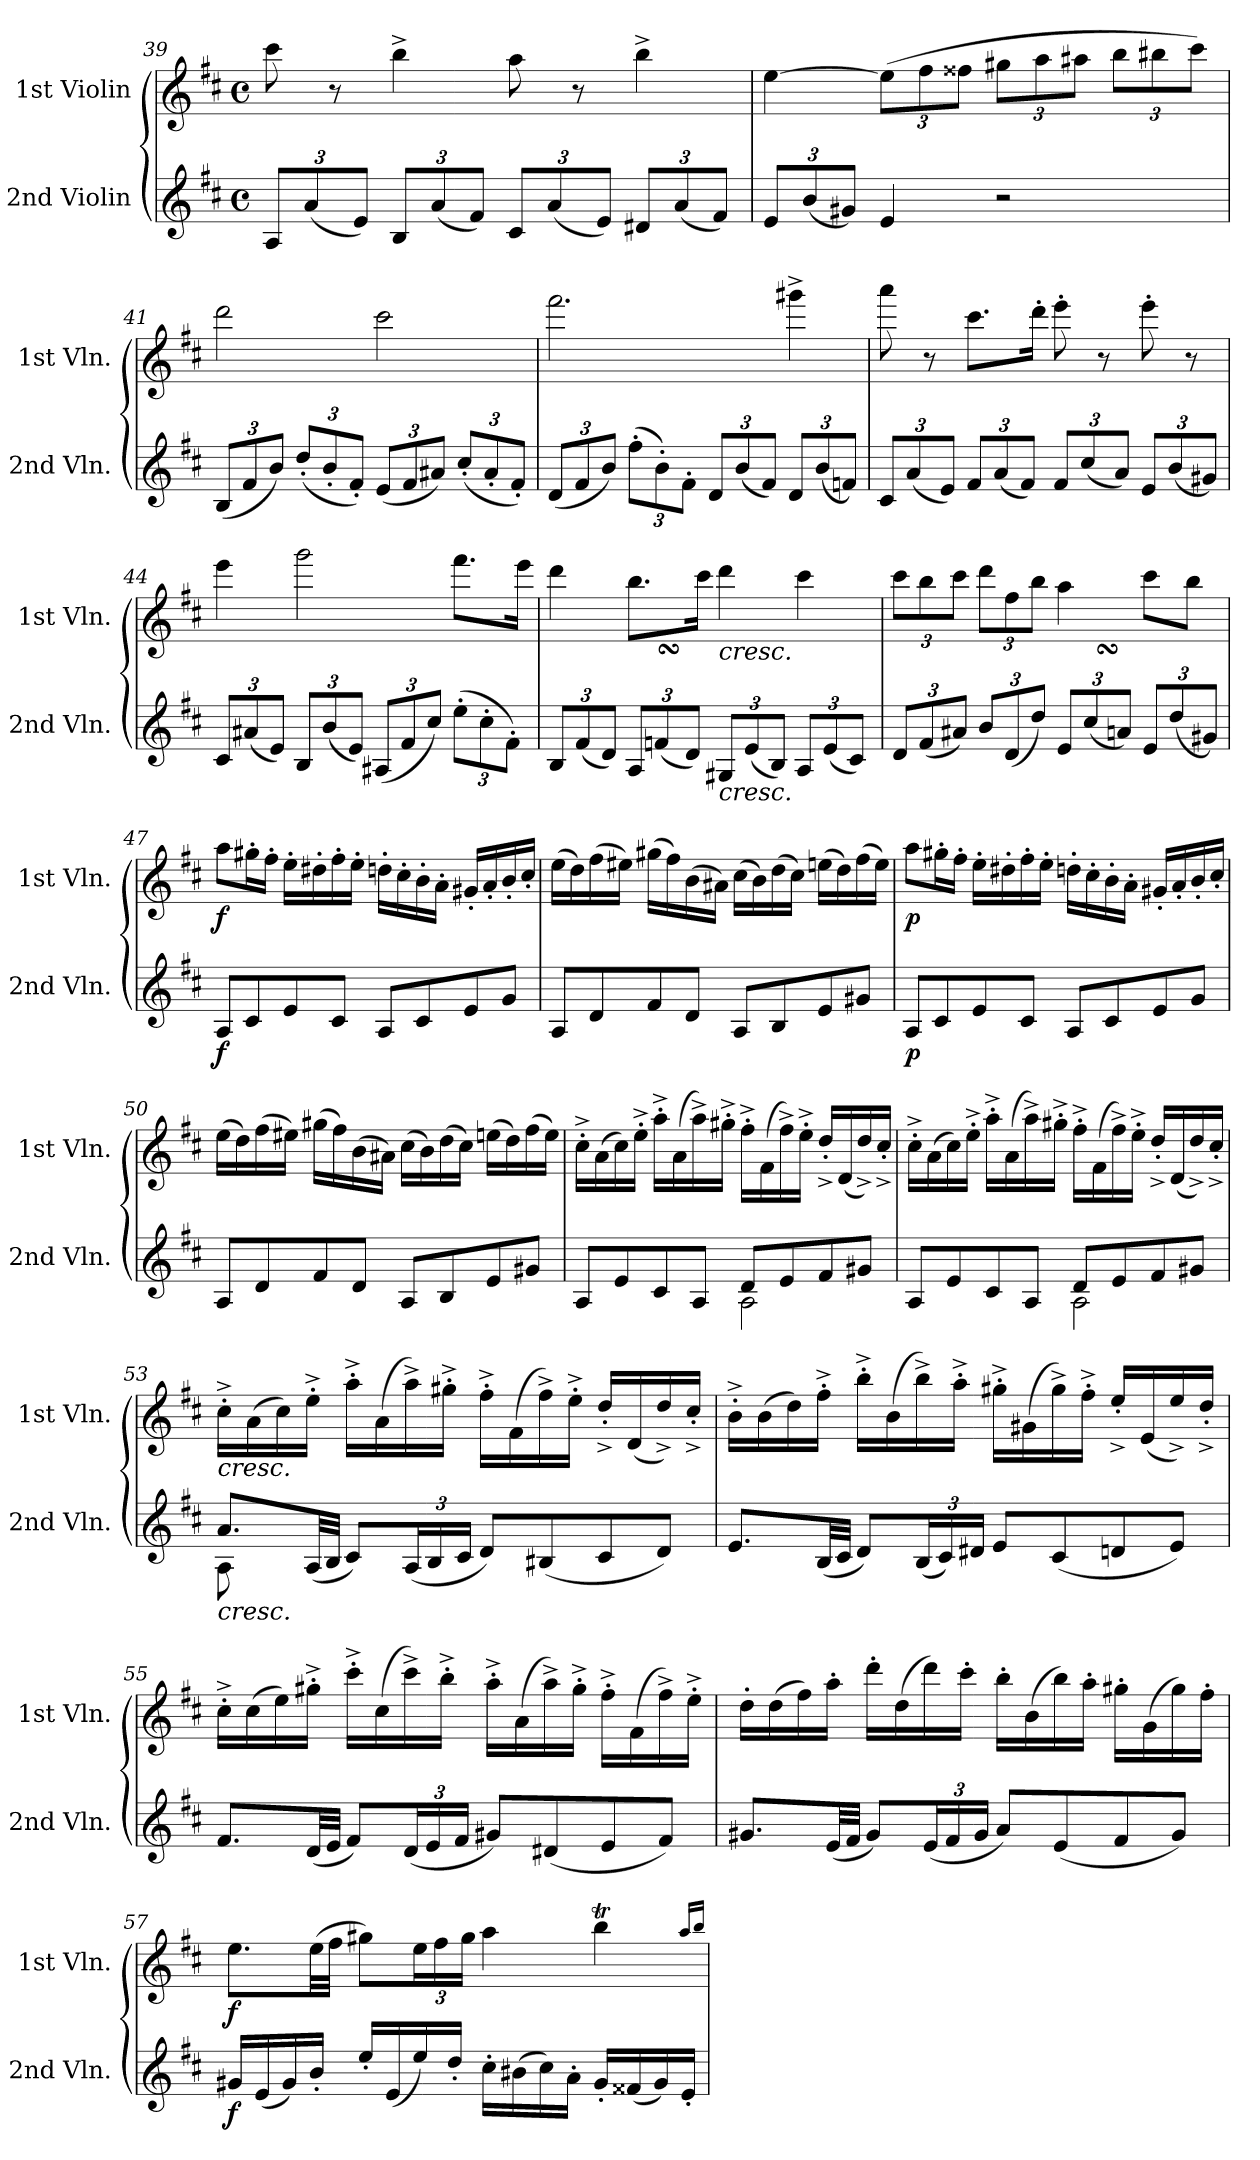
**kern	**dynam	**kern	**dynam
*part2	*part2	*part1	*part1
*staff2	*staff2	*staff1	*staff1
*I"2nd Violin	*	*I"1st Violin	*
*I'2nd Vln.	*	*I'1st Vln.	*
*clefG2	*	*clefG2	*
*k[f#c#]	*	*k[f#c#]	*
*M4/4	*	*M4/4	*
*met(c)	*	*met(c)	*
*Xbrackettup	*	*	*
=39	=39	=39	=39
12A/L	.	8ccc#\	.
(<12a/	.	.	.
.	.	8r	.
12e/J)	.	.	.
12B/L	.	4bb^\	.
(<12a/	.	.	.
12f#/J)	.	.	.
12c#/L	.	8aa\	.
(<12a/	.	.	.
.	.	8r	.
12e/J)	.	.	.
12d#X/L	.	4bb^\	.
(<12a/	.	.	.
12f#/J)	.	.	.
!!LO:LB:g=z
=40	=40	=40	=40
12e/L	.	[4ee\	.
(<12b/	.	.	.
12g#X/J)	.	.	.
*	*	*Xbrackettup	*
4e/	.	(>12ee\L]	.
.	.	12ff#\	.
.	.	12ff##X\J	.
2r	.	12gg#X\L	.
.	.	12aa\	.
.	.	12aa#X\J	.
.	.	12bb\L	.
.	.	12bb#X\	.
.	.	12ccc#\J)	.
=41	=41	=41	=41
(<12B/L	.	2ddd\	.
12f#/	.	.	.
12b/J)	.	.	.
(<12dd'/L	.	.	.
12b'/	.	.	.
12f#'/J)	.	.	.
(<12e/L	.	2ccc#\	.
12f#/	.	.	.
12a#X/J)	.	.	.
(<12cc#'/L	.	.	.
12a#'/	.	.	.
12f#'/J)	.	.	.
!!LO:LB:g=z
=42	=42	=42	=42
(<12d/L	.	2.fff#\	.
12f#/	.	.	.
12b/J)	.	.	.
(>12ff#'\L	.	.	.
12b'\)	.	.	.
12f#'\J	.	.	.
12d/L	.	.	.
(<12b/	.	.	.
12f#/J)	.	.	.
12d/L	.	4ggg#X^\	.
(<12b/	.	.	.
12fn/J)	.	.	.
=43	=43	=43	=43
12c#/L	.	8aaa\	.
(<12a/	.	.	.
.	.	8r	.
12e/J)	.	.	.
12f#/L	.	8.ccc#\L	.
(<12a/	.	.	.
12f#/J)	.	.	.
.	.	16ddd'\Jk	.
12f#/L	.	8eee'\	.
(<12cc#/	.	.	.
.	.	8r	.
12a/J)	.	.	.
12e/L	.	8eee'\	.
(<12b/	.	.	.
.	.	8r	.
12g#X/J)	.	.	.
=44	=44	=44	=44
12c#/L	.	4eee\	.
(<12a#X/	.	.	.
12e/J)	.	.	.
12B/L	.	2ggg\	.
(<12b/	.	.	.
12e/J)	.	.	.
(<12A#X/L	.	.	.
12f#/	.	.	.
12cc#/J)	.	.	.
(>12ee'\L	.	8.fff#\L	.
12cc#'\	.	.	.
12f#'\J)	.	.	.
.	.	16eee\Jk	.
!!LO:LB:g=z
=45	=45	=45	=45
*	*	*^	*
12B/L	.	4ddd\	4ryy	.
(<12f#/	.	.	.	.
12d/J)	.	.	.	.
12A/L	.	8.bb\L	16.bb\LLyy	.
(<12fn/	.	.	.	.
.	.	.	16.bbsSSS\JJyy	.
12d/J)	.	.	.	.
.	.	16ccc#\Jk	2ryy	.
!	!	!LO:TX:b:i:t=cresc.	!	!
!LO:TX:b:i:t=cresc.	!	!	!	!
12G#X/L	.	4ddd\	.	.
(<12e/	.	.	.	.
12B/J)	.	.	.	.
12A/L	.	4ccc#\	.	.
(<12e/	.	.	.	.
12c#/J)	.	.	.	.
.	.	.	16ryy	.
=46	=46	=46	=46	=46
*	*	*	*^	*
12d/L	.	12ccc#\L	2ryy	8ryy	.
(<12f#/	.	12bb\	.	.	.
*	*	*	*v	*v	*
12a#X/J)	.	12ccc#\J	.	.
12b/L	.	12ddd\L	.	.
(<12d/	.	12ff#\	.	.
12dd/J)	.	12bb\J	.	.
12e/L	.	4aa\	8aa\Lyy	.
(<12cc#/	.	.	.	.
*	*	*	*^	*
.	.	.	8aasSSS\Jyy	8gg#X\yy	.
12an/J)	.	.	.	.	.
12e/L	.	8ccc#\L	4ryy	4ryy	.
(<12dd/	.	.	.	.	.
.	.	8bb\J	.	.	.
12g#X/J)	.	.	.	.	.
*	*	*v	*v	*v	*
!!LO:LB:g=z
=47	=47	=47	=47
!	!LO:DY:b	!	!LO:DY:b
8A/L	f	8aa\L	f
8c#/	.	16gg#X'\L	.
.	.	16ff#'\JJ	.
8e/	.	16ee'\LL	.
.	.	16dd#X'\	.
8c#/J	.	16ff#'\	.
.	.	16ee'\JJ	.
8A/L	.	16ddn'\LL	.
.	.	16cc#'\	.
8c#/	.	16b'\	.
.	.	16a'\JJ	.
8e/	.	16g#X'/LL	.
.	.	16a'/	.
8g/J	.	16b'/	.
.	.	16cc#'/JJ	.
=48	=48	=48	=48
8A/L	.	(>16ee\LL	.
.	.	16dd\)	.
8d/	.	(>16ff#\	.
.	.	16ee#X\JJ)	.
8f#/	.	(>16gg#X\LL	.
.	.	16ff#\)	.
8d/J	.	(>16b\	.
.	.	16a#X\JJ)	.
8A/L	.	(>16cc#\LL	.
.	.	16b\)	.
8B/	.	(>16dd\	.
.	.	16cc#\JJ)	.
8e/	.	(>16een\LL	.
.	.	16dd\)	.
8g#X/J	.	(>16ff#\	.
.	.	16ee\JJ)	.
!!LO:PB:g=z
=49	=49	=49	=49
!	!LO:DY:b	!	!LO:DY:b
8A/L	p	8aa\L	p
8c#/	.	16gg#X'\L	.
.	.	16ff#'\JJ	.
8e/	.	16ee'\LL	.
.	.	16dd#X'\	.
8c#/J	.	16ff#'\	.
.	.	16ee'\JJ	.
8A/L	.	16ddn'\LL	.
.	.	16cc#'\	.
8c#/	.	16b'\	.
.	.	16a'\JJ	.
8e/	.	16g#X'/LL	.
.	.	16a'/	.
8g/J	.	16b'/	.
.	.	16cc#'/JJ	.
=50	=50	=50	=50
8A/L	.	(>16ee\LL	.
.	.	16dd\)	.
8d/	.	(>16ff#\	.
.	.	16ee#X\JJ)	.
8f#/	.	(>16gg#X\LL	.
.	.	16ff#\)	.
8d/J	.	(>16b\	.
.	.	16a#X\JJ)	.
8A/L	.	(>16cc#\LL	.
.	.	16b\)	.
8B/	.	(>16dd\	.
.	.	16cc#\JJ)	.
8e/	.	(>16een\LL	.
.	.	16dd\)	.
8g#X/J	.	(>16ff#\	.
.	.	16ee\JJ)	.
!!LO:LB:g=z
=51	=51	=51	=51
*^	*	*	*
8A/L	2ryy	.	16cc#'^\LL	.
.	.	.	(>16a\	.
8e/	.	.	16cc#\)	.
.	.	.	16ee'^\JJ	.
8c#/	.	.	16aa'^\LL	.
.	.	.	(>16a\	.
8A/J	.	.	16aa^\)	.
.	.	.	16gg#X'^\JJ	.
8d/L	2A\	.	16ff#'^\LL	.
.	.	.	(>16f#\	.
8e/	.	.	16ff#^\)	.
.	.	.	16ee'^\JJ	.
8f#/	.	.	16dd'^/LL	.
.	.	.	(<16d/	.
8g#X/J	.	.	16dd^/)	.
.	.	.	16cc#'^/JJ	.
=52	=52	=52	=52	=52
8A/L	2ryy	.	16cc#'^\LL	.
.	.	.	(>16a\	.
8e/	.	.	16cc#\)	.
.	.	.	16ee'^\JJ	.
8c#/	.	.	16aa'^\LL	.
.	.	.	(>16a\	.
8A/J	.	.	16aa^\)	.
.	.	.	16gg#X'^\JJ	.
8d/L	2A\	.	16ff#'^\LL	.
.	.	.	(>16f#\	.
8e/	.	.	16ff#^\)	.
.	.	.	16ee'^\JJ	.
8f#/	.	.	16dd'^/LL	.
.	.	.	(<16d/	.
8g#X/J	.	.	16dd^/)	.
.	.	.	16cc#'^/JJ	.
!!LO:LB:g=z
=53	=53	=53	=53	=53
!	!	!	!LO:TX:b:i:t=cresc.	!
!LO:TX:b:i:t=cresc.	!	!	!	!
8.a/L	8A\	.	16cc#'^\LL	.
.	.	.	(>16a\	.
.	2..ryy	.	16cc#\)	.
(<32A/LL	.	.	16ee'^\JJ	.
32B/JJJ	.	.	.	.
8c#/L)	.	.	16aa'^\LL	.
.	.	.	(>16a\	.
(<24A/L	.	.	16aa^\)	.
24B/	.	.	.	.
.	.	.	16gg#X'^\JJ	.
24c#/JJ	.	.	.	.
8d/L)	.	.	16ff#'^\LL	.
.	.	.	(>16f#\	.
(<8B#X/	.	.	16ff#^\)	.
.	.	.	16ee'^\JJ	.
8c#/	.	.	16dd'^/LL	.
.	.	.	(<16d/	.
8d/J)	.	.	16dd^/)	.
.	.	.	16cc#'^/JJ	.
*v	*v	*	*	*
=54	=54	=54	=54
8.e/L	.	16b'^\LL	.
.	.	(>16b\	.
.	.	16dd\)	.
(<32B/LL	.	16ff#'^\JJ	.
32c#/JJJ	.	.	.
8d/L)	.	16bb'^\LL	.
.	.	(>16b\	.
(<24B/L	.	16bb^\)	.
24c#/)	.	.	.
.	.	16aa'^\JJ	.
24d#X/JJ	.	.	.
8e/L	.	16gg#X'^\LL	.
.	.	(>16g#X\	.
(<8c#/	.	16gg#^\)	.
.	.	16ff#'^\JJ	.
8dn/	.	16ee'^/LL	.
.	.	(<16e/	.
8e/J)	.	16ee^/)	.
.	.	16dd'^/JJ	.
!!LO:LB:g=z
=55	=55	=55	=55
8.f#/L	.	16cc#'^\LL	.
.	.	(>16cc#\	.
.	.	16ee\)	.
(<32d/LL	.	16gg#X'^\JJ	.
32e/JJJ	.	.	.
8f#/L)	.	16ccc#'^\LL	.
.	.	(>16cc#\	.
(<24d/L	.	16ccc#^\)	.
24e/	.	.	.
.	.	16bb'^\JJ	.
24f#/JJ	.	.	.
8g#X/L)	.	16aa'^\LL	.
.	.	(>16a\	.
(<8d#X/	.	16aa^\)	.
.	.	16gg#'^\JJ	.
8e/	.	16ff#'^\LL	.
.	.	(>16f#\	.
8f#/J)	.	16ff#^\)	.
.	.	16ee'^\JJ	.
=56	=56	=56	=56
8.g#X/L	.	16dd'\LL	.
.	.	(>16dd\	.
.	.	16ff#\)	.
(<32e/LL	.	16aa'\JJ	.
32f#/JJJ	.	.	.
8g#/L)	.	16ddd'\LL	.
.	.	(>16dd\	.
(<24e/L	.	16ddd\)	.
24f#/	.	.	.
.	.	16ccc#'\JJ	.
24g#/JJ	.	.	.
8a/L)	.	16bb'\LL	.
.	.	(>16b\	.
(<8e/	.	16bb\)	.
.	.	16aa'\JJ	.
8f#/	.	16gg#X'\LL	.
.	.	(>16g\	.
8g#/J)	.	16gg#\)	.
.	.	16ff#'\JJ	.
!!LO:LB:g=z
=57	=57	=57	=57
!	!LO:DY:b	!	!LO:DY:b
16g#X/LL	f	8.ee\L	f
(<16e/	.	.	.
16g#/)	.	.	.
16b'/JJ	.	(>32ee\LL	.
.	.	32ff#\JJJ	.
16ee'/LL	.	8gg#X\L)	.
(<16e/	.	.	.
16ee/)	.	24ee\L	.
.	.	24ff#\	.
16dd'/JJ	.	.	.
.	.	24gg#\JJ	.
16cc#'\LL	.	4aa\	.
(>16b#X\	.	.	.
16cc#\)	.	.	.
16a'\JJ	.	.	.
16g#'/LL	.	4bbT\	.
(<16f##X/	.	.	.
16g#/)	.	.	.
16e'/JJ	.	.	.
.	.	16qaa/LL	.
.	.	16qbb/JJ	.
=	=	=	=
*-	*-	*-	*-
